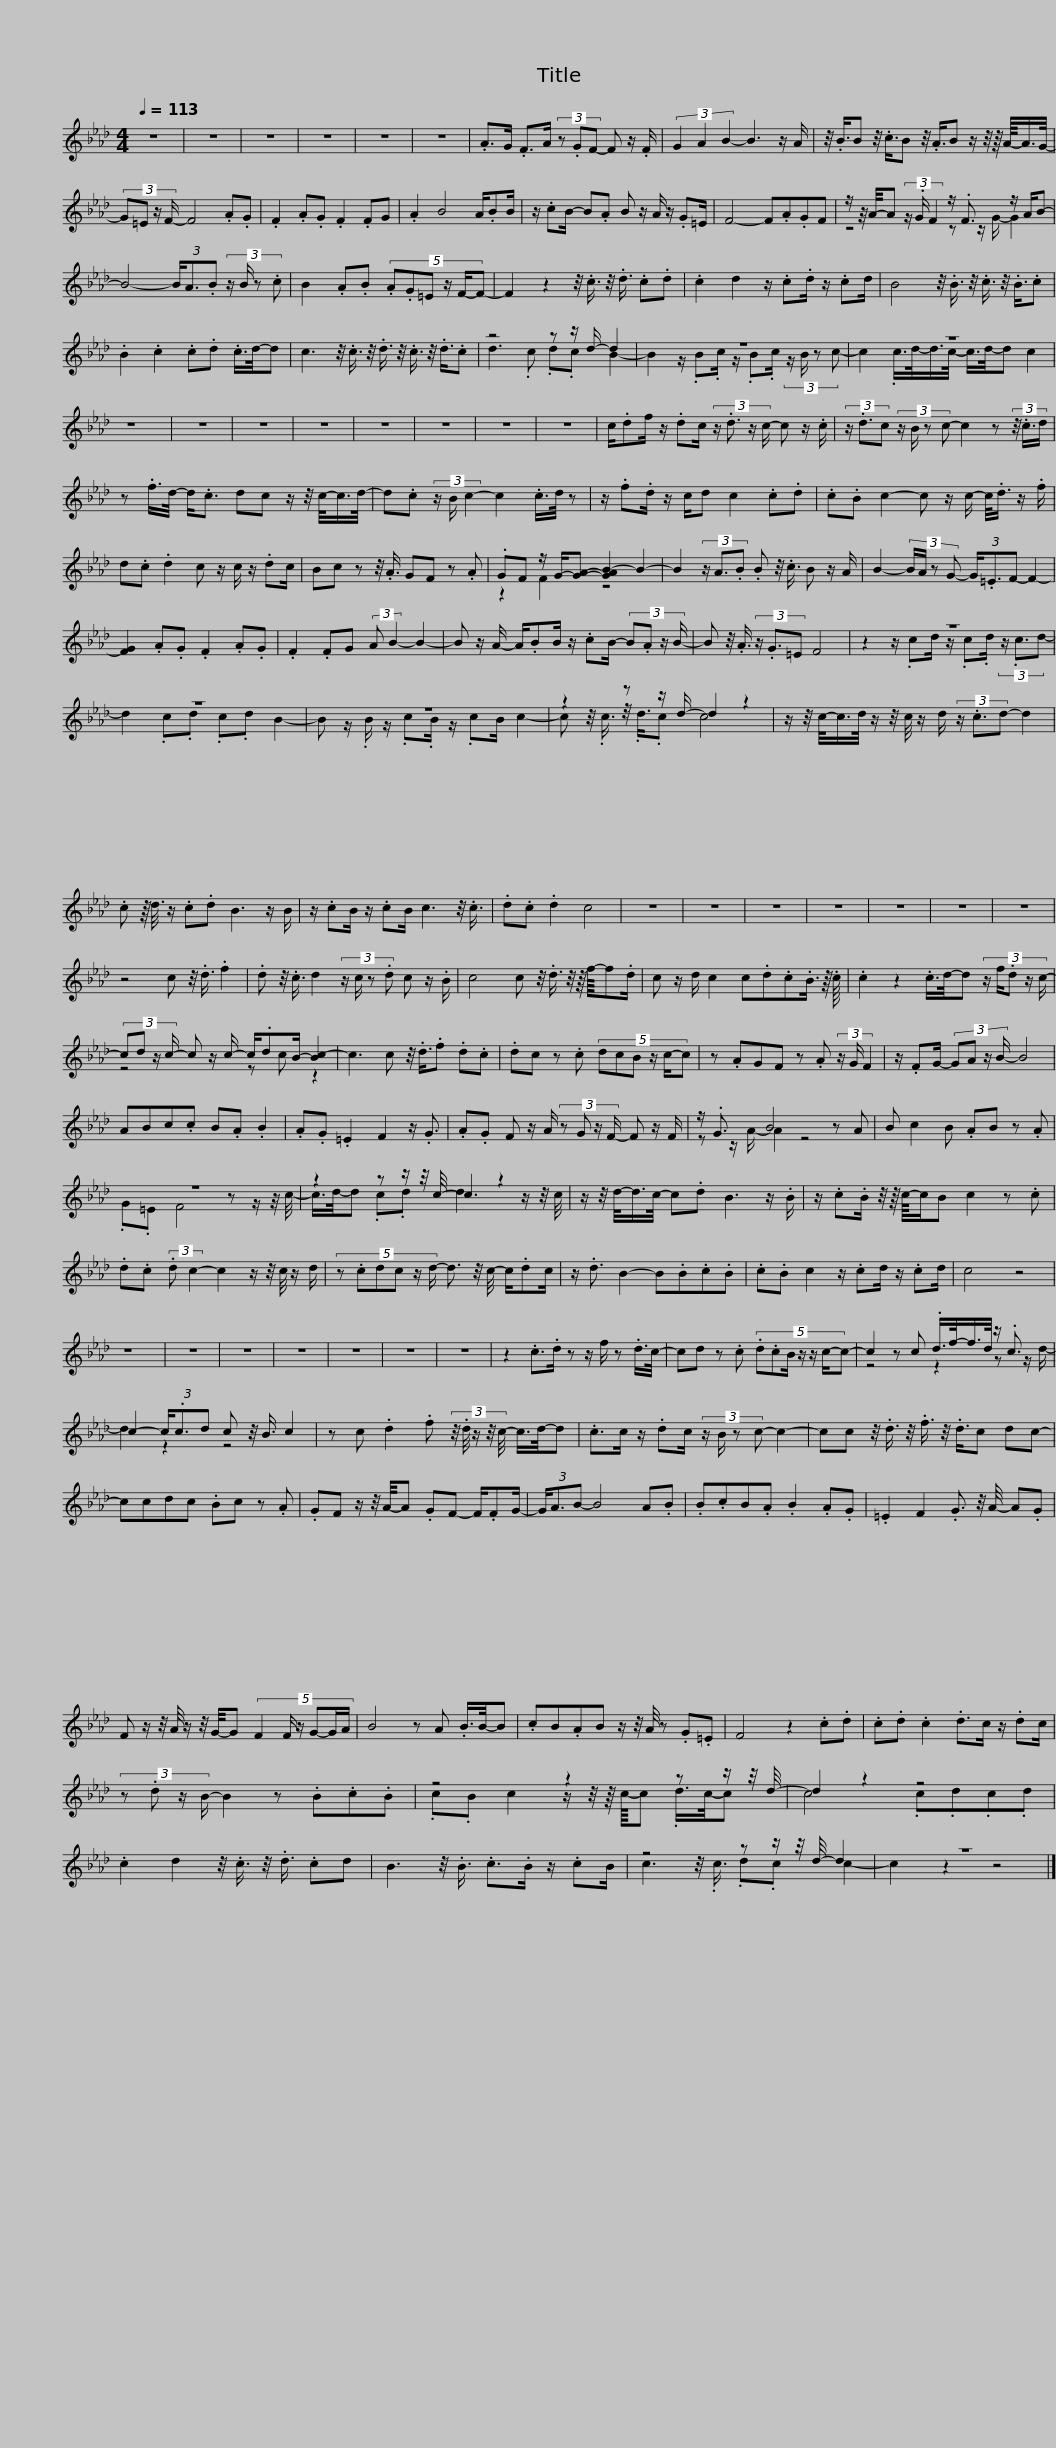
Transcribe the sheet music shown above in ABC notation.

X:1
%%score ( 1 2 )
L:1/8
Q:1/4=113
M:4/4
I:linebreak $
K:Ab
V:1 treble
V:2 treble
V:1
 z8 | z8 | z8 | z8 | z8 | %5
 z8 | .A>G .F>A (3z .GF- F z/ .F/ | (3G2 A2 B2- B3 z/ A/ |$ z/4 .B3/4B z/4 .c3/4B z/4 .A3/4B z/ z/4 z/8 A/8-A/>G/- | (3:2:4G=E z/ F/- F4 .A.G | %10
 .F2 .A.G .F2 .FG | .A2 B4 A/.BB/ |$ z/ .cB/- B.A B z/ A/ z/ .G=E/ | F4- F.A.GF | z/ z/4 A/4-A (3z/ .G/ F2 z/ .F3/2 z/ A/B- | %15
 B4- (3B/A3/2.B (3:2:4z/ B/ z .c |$ B2 .A.B (5:4:6.A.G=E z/ F/-F- | F2 z2 z/4 .c3/4 z/4 .d3/4 .c.d | .c2 d2 z/ .c.d/ z/ .cd/ | B4 z/4 .B3/4 z/4 .c3/4 z/4 .B3/4.c | %20
 .B2 .c2 .c.d .c/>d/-d |$ c3 z/4 .c3/4 z/4 .d3/4 z/4 .c3/4 z/4 .d3/4.c | z4 z z/ d/- d2 | z8 | z8 |$ %25
 z8 | z8 | z8 | z8 | z8 | %30
 z8 | z8 | z8 | c/.df/ z/ .dc/ (3:2:4z/ .d3/2 z/ c/- c z/ .c/ | (3z/ .d3/2c (3:2:4z/ B/ z c- c2 z (3z/4 .c3/4d/ |$ %35
 z .f/>d/- d<.c dc z/ z/4 c/-<c/d/4- | d.c (3z/ B/ c2- c2 .c/>d/ z | z/ .f.d/ z/ c/d c2 .c.d | .c.B c2- c z/ c/- c/<.d/ z/ .f/ |$ d.c .d2 c z/ c/ z/ .dc/ | %40
 Bc z z/4 .A3/4 GF z .A | .GF z/ G/-[GA]- [GAB-]2 B2- | B2 (3z/ A3/2.B .B z/4 .c3/4 B z/ A/ |$ B2- (3:2:4B/A/ z G- (3G/.=E3/2F- F2- | [FG]2 .A.G .F2 .A.G | %45
 .F2 .FG (3:2:2A B2- B2- | B z/ A/- A/.BB/ z/ .cB/- (3:2:4B.A z/ B/- |$ B z/4 .A3/4 (3z/ .G3/2=E F4 | z8 | z8 | %50
 z8 |$ z2 z z/ d/- d2 z2 | z/ z/4 c/-<c/d/4 z/ z/4 c/4 z/ d/ (3z/ .c3/2d- d2 | .c z/8 d3/8 z/ .c.d B3 z/ B/ | z/ .cB/ z/ .cB/ c3 z/4 .c3/4 |$ %55
 .d.c .d2 c4 | z8 | z8 | z8 | z8 | %60
 z8 | z8 | z8 | z4 c z/4 .d3/4 .f2 | .d z/4 .c3/4 d2 (3:2:4z/ c/ z .d c z/ .B/ |$ %65
 c4 c z/4 .d3/4 z/4 z/8 f/8-f.d/ | c z/ d/ c2 c.d.c.B3/4 z/8 .c/8 | .c2 z2 .c/>d/-d (3:2:5z/ f/.d z/ c/- |$ (3:2:4cd z/ c/- c z/ c/- c/.dB/- [Bc-]2 | c3 c z/4 .d3/4.f .d.c | %70
 .dc z .c (5:4:6dcB z/ c/-c | z .AGF z .A (3z/ G/ F2 |$ z/ .FG/- (3:2:4GA z/ B/- B4 | ABc.c B.A .B2 | .A.G .=E2 F2 z/ .G3/2 | %75
 .A.G F z/ A/ (3:2:4z G z/ F/- F z/ F/ |$ z/ .G3/2 B4 z A | B c2 B .AB z .A | z8 | z2 z z/ z/4 c/4- c2 z2 |$ %80
 z/ z/4 d/-<d/c/4- c.d B3 z/ .B/ | z/ .c.B/ z/4 z/8 c/8-c/B c2 z .c | .d.c (3:2:2.d c2- c2 z/ z/4 c/4 z/ d/ | (5:4:6z .cdc z/ d/- d3/2 z/4 c/4- c/.dc/ |$ z/ .d3/2 B2- B.B.c.B | %85
 .c.B c2 z/ .cd/ z/ .cd/ | c4 z4 | z8 | z8 | z8 | %90
 z8 | z8 | z8 | z8 |$ z2 .c>.d z z/ f/ z .d/>c/- | %95
 cd z .c (5:4:7.d.cB/ z/ z/ c/-c- | c2 z c .d/>f/-f/>d/ z/ .c3/2 | c2- (3c/.c3/2d c z/4 B3/4 c2 |$ z c .d2 .f (3:2:5z/4 .d/4 z/ z/4 c/4- c/>d/-d | .c>c z/ .dc/ (3:2:4z/ B/ z c- c2- | %100
 cc z/4 .d3/4 z/4 .f3/4 z/4 .d3/4c dc- | ccdc .Bc z .A |$ .GF z/ z/4 A/4-A .GF- F/.FG/- | (3G/A3/2B- B4 A.B | .B.cB.A .B2 .A.G | %105
 .=E2 F2 .G3/2 z/4 A/4- A.G |$ F z/ z/4 A/4 z/ z/4 G/4-G (5:4:6F2 F/ z/ G-G/A/ | B4 z A .B/>B/-B | .cB.AB z/ z/4 A/4 z .G.=E | F4 z2 .c.d |$ %110
 .c.d .c2 .d>c z/ .dc/ | (3:2:4z .d z/ B/- B2 z .B.c.B | z4 z2 z z/ z/4 d/4- | d2 z2 z4 |$ .c2 d2 z/4 .c3/4 z/4 .d3/4 .cd | %115
 B3 z/4 .B3/4 .c>.B z/ .cB/ | z4 z z/ z/4 d/4- d2 | z8 |] %118
V:2
 x8 | x8 | x8 | x8 | x8 | %5
 x8 | x8 | x8 |$ x8 | x8 | %10
 x8 | x8 |$ x8 | x8 | z4 z z/ G/- G2 | %15
 x8 |$ x8 | x8 | x8 | x8 | %20
 x8 |$ x8 | d3 .c .d.c B2- | B2 z/ .B.c/ z/ .B.c/ (3:2:4z/ B/ z c- | c2 .c/>d/-d/>c/- c/>d/-d c2 |$ %25
 x8 | x8 | x8 | x8 | x8 | %30
 x8 | x8 | x8 | x8 | x8 |$ %35
 x8 | x8 | x8 | x8 |$ x8 | %40
 x8 | z2 F2 z4 | x8 |$ x8 | x8 | %45
 x8 | x8 |$ x8 | z2 z/ .cd/ z/ .c.d/ (3z/ .c3/2d- | d2 .c.d .c.d B2- | %50
 B z/ .B/ z/ .c.B/ z/ .cB/ c2- |$ c z/4 .c3/4 z/4 .d3/4.c c4 | x8 | x8 | x8 |$ %55
 x8 | x8 | x8 | x8 | x8 | %60
 x8 | x8 | x8 | x8 | x8 |$ %65
 x8 | x8 | x8 |$ z4 z c z2 | x8 | %70
 x8 | x8 |$ x8 | x8 | x8 | %75
 x8 |$ z z/ A/- A2 z4 | x8 | .G.=E F4 z z/ z/4 c/4- | c/>d/-d .c.d d3 z/ z/4 c/4 |$ %80
 x8 | x8 | x8 | x8 |$ x8 | %85
 x8 | x8 | x8 | x8 | x8 | %90
 x8 | x8 | x8 | x8 |$ x8 | %95
 x8 | z4 z2 z z/ d/- | d2 z2 z4 |$ x8 | x8 | %100
 x8 | x8 |$ x8 | x8 | x8 | %105
 x8 |$ x8 | x8 | x8 | x8 |$ %110
 x8 | x8 | .c.B c2 z/ z/4 z/8 c/8-c .d/>c/-c | c4 .c.d.c.d |$ x8 | %115
 x8 | c3 z/4 .c3/4 .d.c c2- | c2 z2 z4 |] %118
